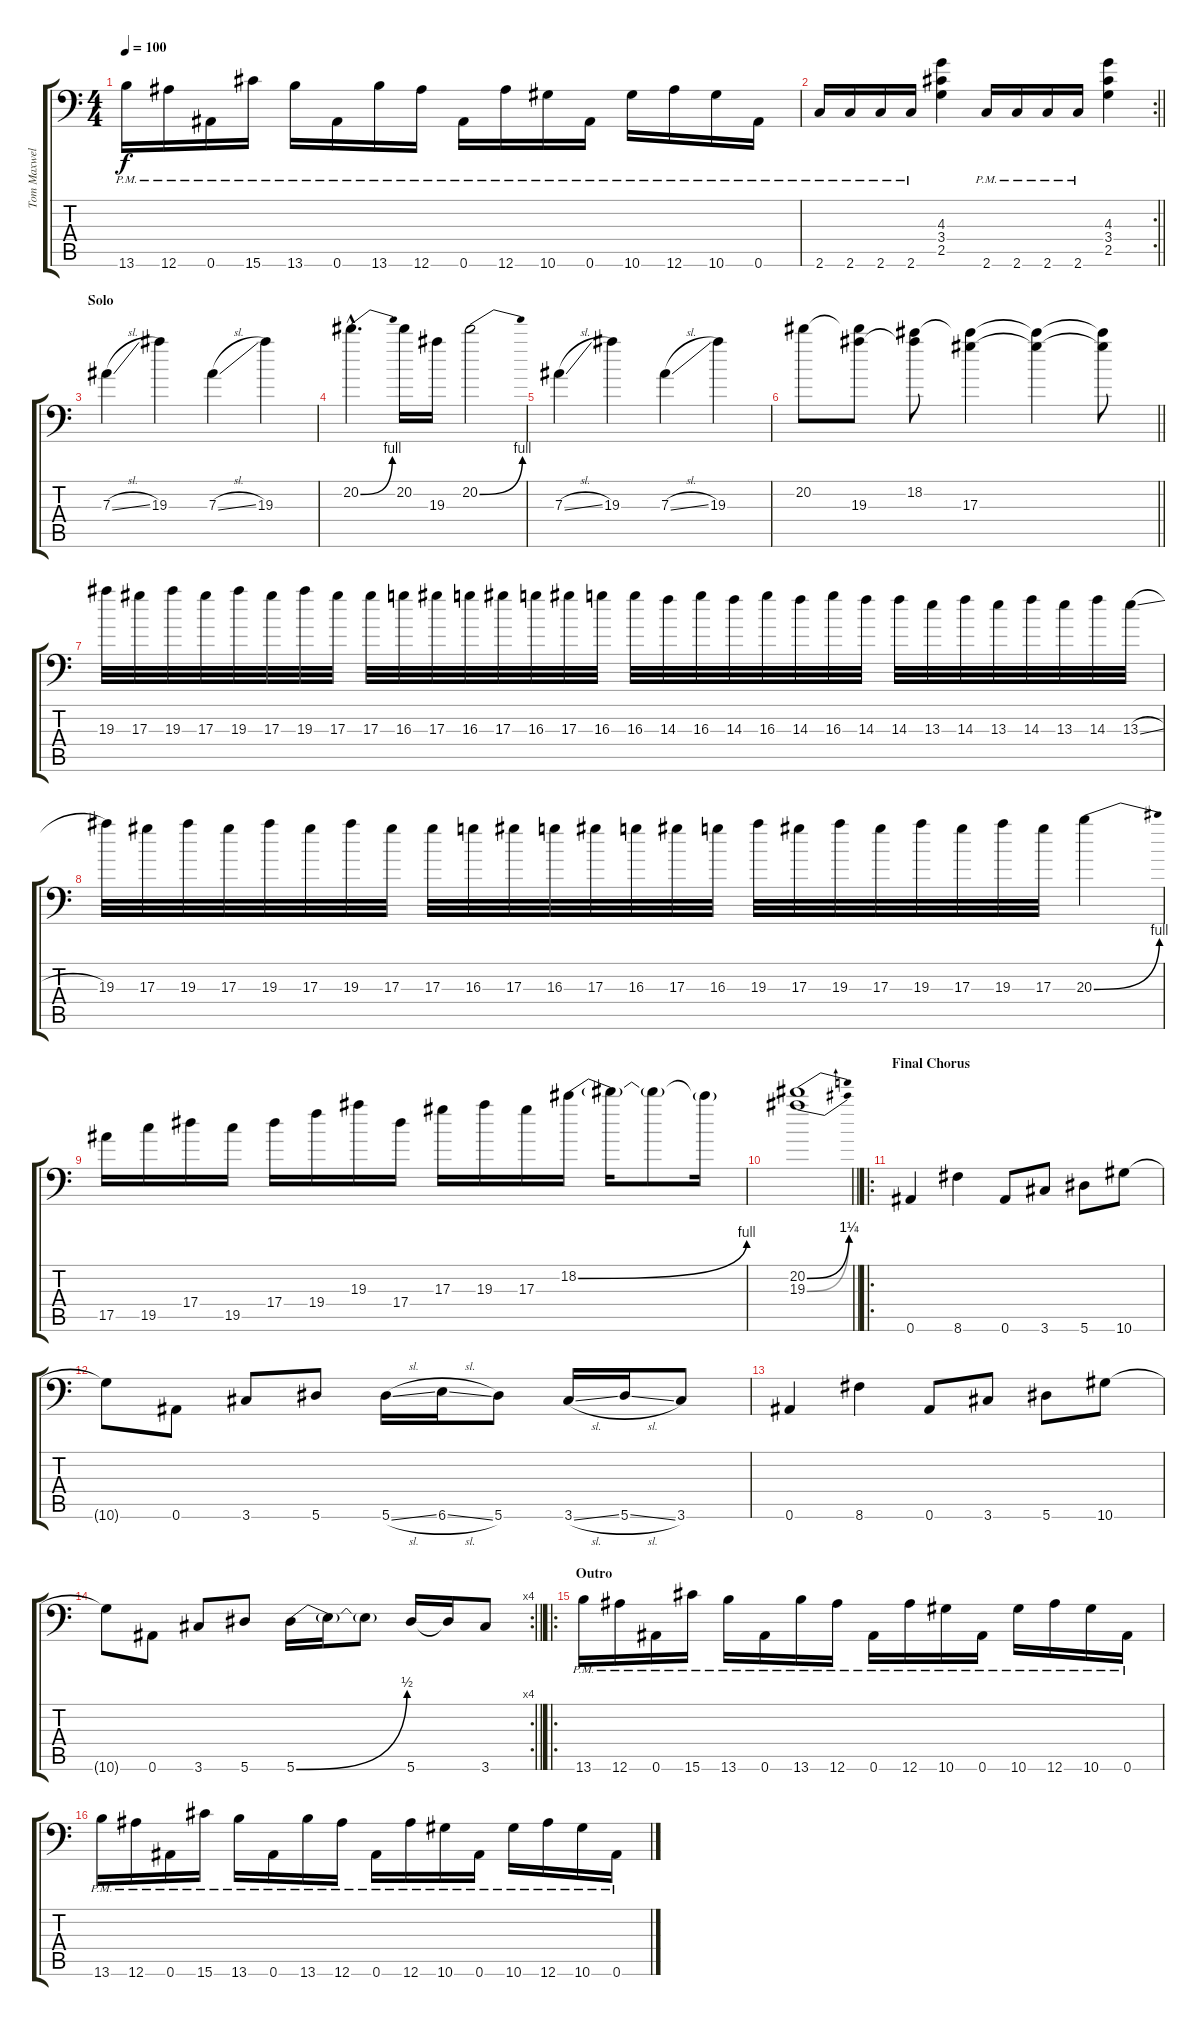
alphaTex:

\track ("Tom Maxwell" "Tom Maxwel") {instrument distortionguitar}
\staff {score tabs}
\tuning (C4 G3 Eb3 Bb2 F2 Bb1) {hide}
\ts (4 4)
\tempo 100
\clef f4
\ks c
13.6{pm}.16{dy f} 12.6{pm}.16 0.6{pm}.16 15.6{pm}.16 13.6{pm}.16 0.6{pm}.16 13.6{pm}.16 12.6{pm}.16 0.6{pm}.16 12.6{pm}.16 10.6{pm}.16 0.6{pm}.16 10.6{pm}.16 12.6{pm}.16 10.6{pm}.16 0.6{pm}.16 |
\rc 2
\barLineRight lightlight
2.6{pm}.16 2.6{pm}.16 2.6{pm}.16 2.6{pm}.16 (4.3 3.4 2.5).4 2.6{pm}.16 2.6{pm}.16 2.6{pm}.16 2.6{pm}.16 (4.3 3.4 2.5).4 |
\section ("" "Solo")
7.3{sl}.4{volume 16} 19.3.4 7.3{sl}.4 19.3.4 |
20.2{be (bend 0 0 60 4) hac}.4{d} 20.2.16 19.3.16 20.2{be (bend 0 0 60 4)}.2 |
7.3{sl}.4 19.3.4 7.3{sl}.4 19.3.4 |
\barLineRight lightlight
20.2.8 (20.2{t} 19.3).8 (18.2 19.3{t}).8 (18.2{t} 17.3).4 (18.2{t} 17.3{t}).4 (18.2{t} 17.3{t}).8 |
19.3.32 17.3.32 19.3.32 17.3.32 19.3.32 17.3.32 19.3.32 17.3.32 17.3.32 16.3.32 17.3.32 16.3.32 17.3.32 16.3.32 17.3.32 16.3.32 16.3.32 14.3.32 16.3.32 14.3.32 16.3.32 14.3.32 16.3.32 14.3.32 14.3.32 13.3.32 14.3.32 13.3.32 14.3.32 13.3.32 14.3.32 13.3{sl}.32 |
19.3.32 17.3.32 19.3.32 17.3.32 19.3.32 17.3.32 19.3.32 17.3.32 17.3.32 16.3.32 17.3.32 16.3.32 17.3.32 16.3.32 17.3.32 16.3.32 19.3.32 17.3.32 19.3.32 17.3.32 19.3.32 17.3.32 19.3.32 17.3.32 20.3{be (bend 0 0 60 4)}.4 |
17.5.16 19.5.16 17.4.16 19.5.16 17.4.16 19.4.16 19.3.16 17.4.16 17.3.16 19.3.16 17.3.16 18.2{be (bend 0 0 60 4)}.16 18.2{t}.16 18.2{t}.8 18.2{t}.16 |
\barLineRight lightlight
(20.2{be (bend 0 0 60 5)} 19.3{be (bend 0 0 60 6)}).1 |
\ro
\section ("" "Final Chorus")
0.6.4 8.6.4 0.6.8 3.6.8 5.6.8 10.6.8 |
10.6{t}.8 0.6.8 3.6.8 5.6.8 5.6{sl}.16 6.6{sl}.16 5.6.8 3.6{sl}.16 5.6{sl}.16 3.6.8 |
0.6.4 8.6.4 0.6.8 3.6.8 5.6.8 10.6.8 |
\rc 4
\barLineRight lightlight
10.6{t}.8 0.6.8 3.6.8 5.6.8 5.6{be (bend 0 0 60 2)}.16 5.6{t}.16 5.6{t}.8 5.6.16 5.6{t}.16 3.6.8 |
\ro
\section ("" "Outro")
13.6{pm}.16 12.6{pm}.16 0.6{pm}.16 15.6{pm}.16 13.6{pm}.16 0.6{pm}.16 13.6{pm}.16 12.6{pm}.16 0.6{pm}.16 12.6{pm}.16 10.6{pm}.16 0.6{pm}.16 10.6{pm}.16 12.6{pm}.16 10.6{pm}.16 0.6{pm}.16 |
13.6{pm}.16 12.6{pm}.16 0.6{pm}.16 15.6{pm}.16 13.6{pm}.16 0.6{pm}.16 13.6{pm}.16 12.6{pm}.16 0.6{pm}.16 12.6{pm}.16 10.6{pm}.16 0.6{pm}.16 10.6{pm}.16 12.6{pm}.16 10.6{pm}.16 0.6{pm}.16
